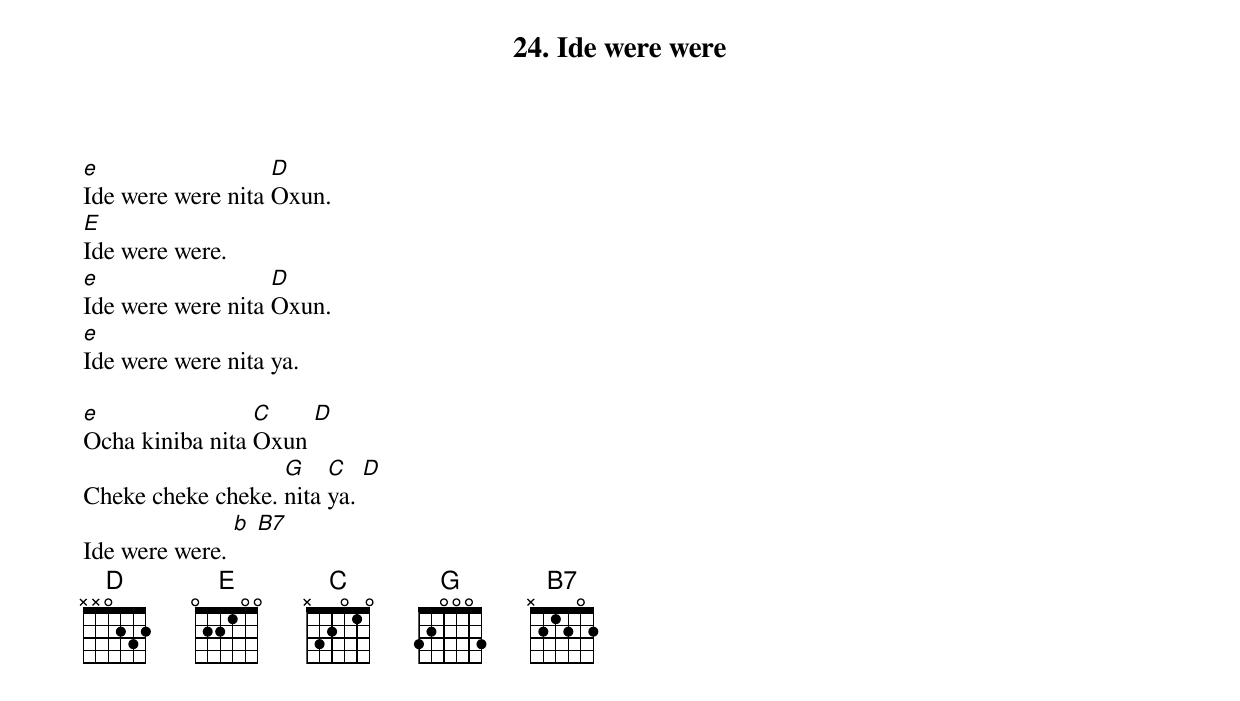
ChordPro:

{title: 24. Ide were were}
[e]Ide were were nita [D]Oxun.
[E]Ide were were.
[e]Ide were were nita [D]Oxun.
[e]Ide were were nita ya.

[e]Ocha kiniba nita [C]Oxun [D]
Cheke cheke cheke. [G]nita [C]ya. [D]
Ide were were. [b] [B7]
